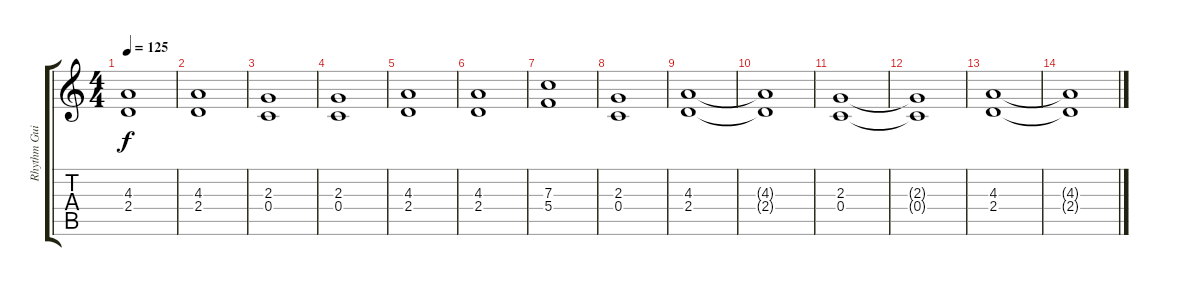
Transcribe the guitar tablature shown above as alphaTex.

\track ("Rhythm Guitar" "Rhythm Gui") {instrument distortionguitar}
\staff {score tabs}
\tuning (D4 A3 F3 C3 G2 D2) {hide}
\ts (4 4)
\tempo 125
\clef g2
\ks c
(4.3 2.4).1{dy f} |
(4.3 2.4).1 |
(2.3 0.4).1 |
(2.3 0.4).1 |
(4.3 2.4).1 |
(4.3 2.4).1 |
(7.3 5.4).1 |
(2.3 0.4).1 |
(4.3 2.4).1 |
(4.3{t} 2.4{t}).1 |
(2.3 0.4).1 |
(2.3{t} 0.4{t}).1 |
(4.3 2.4).1 |
(4.3{t} 2.4{t}).1
